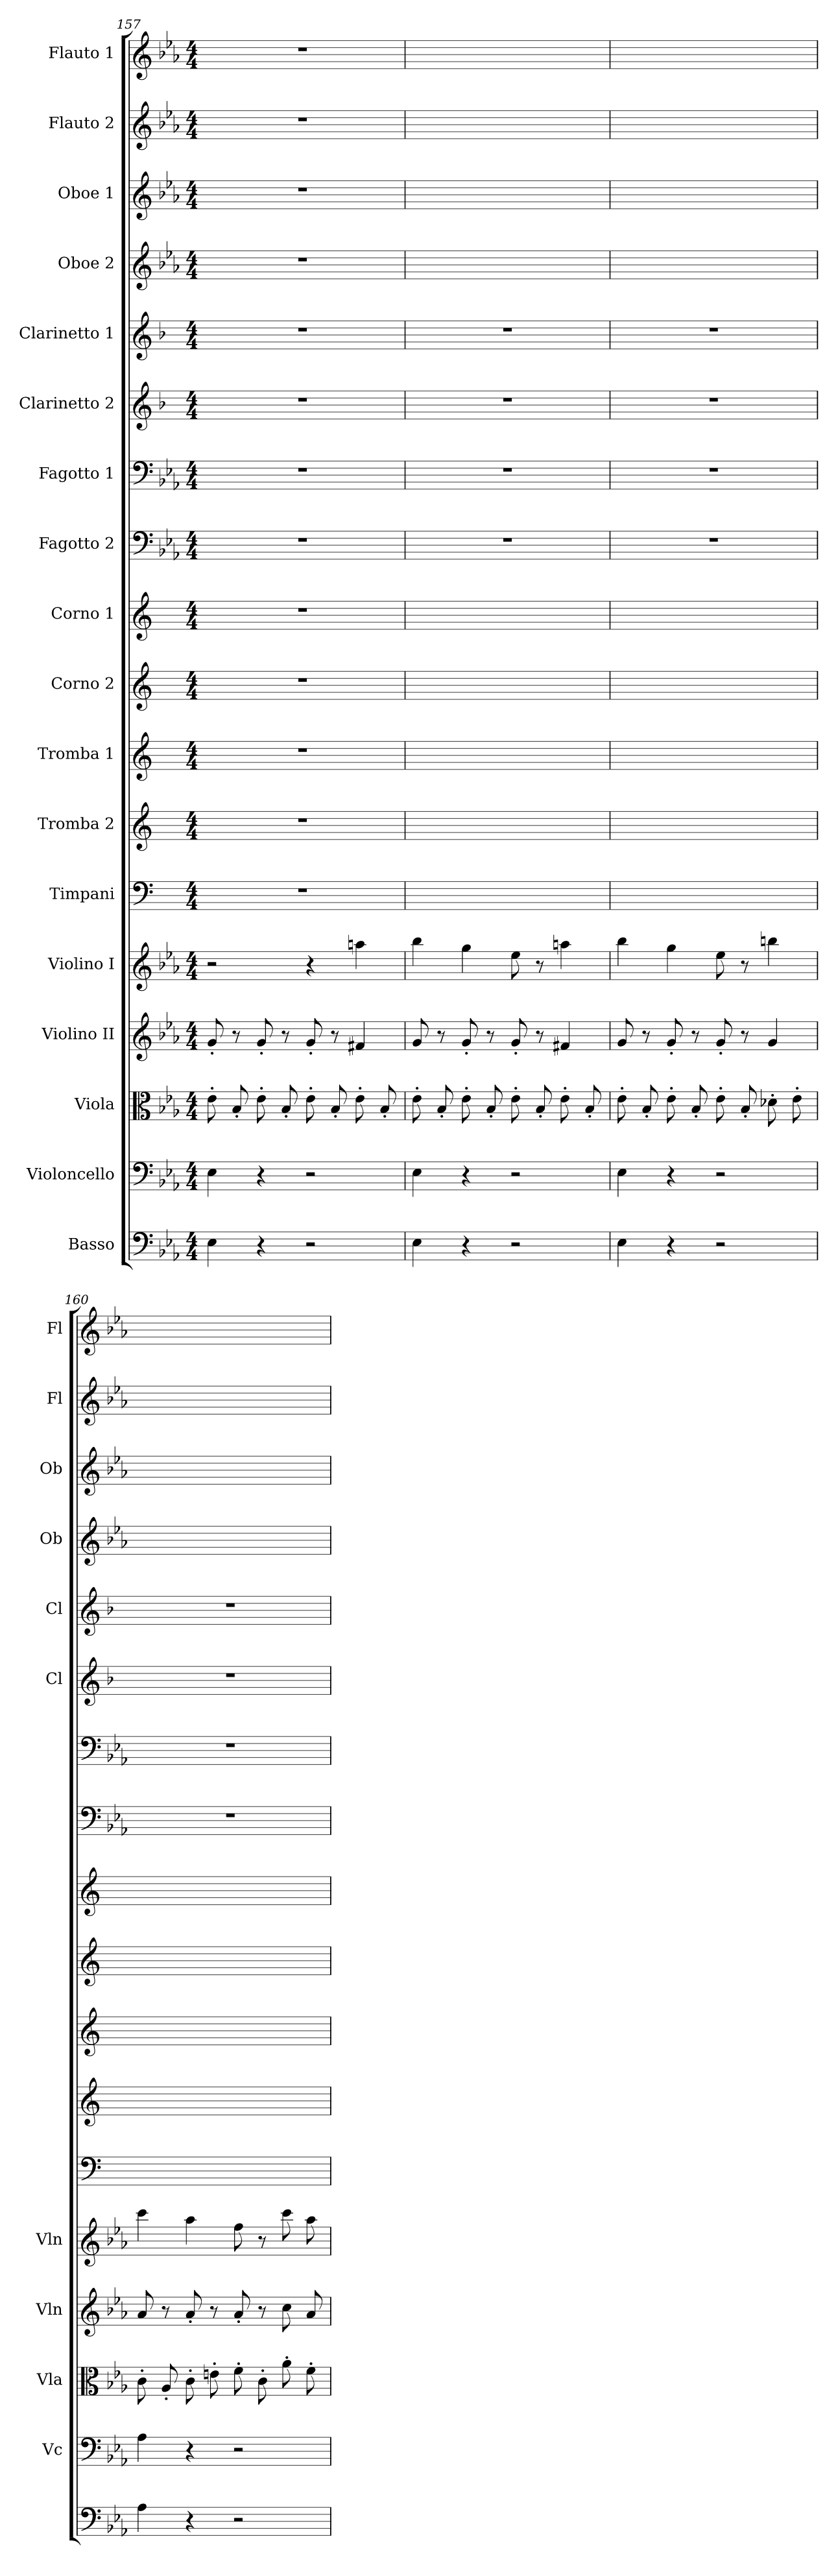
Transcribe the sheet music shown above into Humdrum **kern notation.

**kern	**kern	**kern	**kern	**kern	**kern	**kern	**kern	**kern	**kern	**kern	**kern	**kern	**kern	**kern	**kern	**kern	**kern
*part18	*part17	*part16	*part15	*part14	*part13	*part12	*part11	*part10	*part9	*part8	*part7	*part6	*part5	*part4	*part3	*part2	*part1
*staff18	*staff17	*staff16	*staff15	*staff14	*staff13	*staff12	*staff11	*staff10	*staff9	*staff8	*staff7	*staff6	*staff5	*staff4	*staff3	*staff2	*staff1
*I"Basso	*I"Violoncello	*I"Viola	*I"Violino II	*I"Violino I	*I"Timpani	*I"Tromba 2	*I"Tromba 1	*I"Corno 2	*I"Corno 1	*I"Fagotto 2	*I"Fagotto 1	*I"Clarinetto 2	*I"Clarinetto 1	*I"Oboe 2	*I"Oboe 1	*I"Flauto 2	*I"Flauto 1
*	*I'Vc	*I'Vla	*I'Vln	*I'Vln	*	*	*	*	*	*	*	*I'Cl	*I'Cl	*I'Ob	*I'Ob	*I'Fl	*I'Fl
*clefF4	*clefF4	*clefC3	*clefG2	*clefG2	*clefF4	*clefG2	*clefG2	*clefG2	*clefG2	*clefF4	*clefF4	*clefG2	*clefG2	*clefG2	*clefG2	*clefG2	*clefG2
*ITrd7c12	*	*	*	*	*	*ITrd-2c-3	*ITrd-2c-3	*ITrd5c9	*ITrd5c9	*	*	*ITrd1c2	*ITrd1c2	*	*	*	*
*k[b-e-a-]	*k[b-e-a-]	*k[b-e-a-]	*k[b-e-a-]	*k[b-e-a-]	*	*	*	*	*	*k[b-e-a-]	*k[b-e-a-]	*k[b-e-a-]	*k[b-e-a-]	*k[b-e-a-]	*k[b-e-a-]	*k[b-e-a-]	*k[b-e-a-]
*M4/4	*M4/4	*M4/4	*M4/4	*M4/4	*M4/4	*M4/4	*M4/4	*M4/4	*M4/4	*M4/4	*M4/4	*M4/4	*M4/4	*M4/4	*M4/4	*M4/4	*M4/4
=157	=157	=157	=157	=157	=157	=157	=157	=157	=157	=157	=157	=157	=157	=157	=157	=157	=157
4EE-	4E-	8e-'	8g'	2r	1r	1r	1r	1r	1r	1r	1r	1r	1r	1r	1r	1r	1r
.	.	8B-'	8r	.	.	.	.	.	.	.	.	.	.	.	.	.	.
4r	4r	8e-'	8g'	.	.	.	.	.	.	.	.	.	.	.	.	.	.
.	.	8B-'	8r	.	.	.	.	.	.	.	.	.	.	.	.	.	.
2r	2r	8e-'	8g'	4r	.	.	.	.	.	.	.	.	.	.	.	.	.
.	.	8B-'	8r	.	.	.	.	.	.	.	.	.	.	.	.	.	.
.	.	8e-'	4f#X	4aan	.	.	.	.	.	.	.	.	.	.	.	.	.
.	.	8B-'	.	.	.	.	.	.	.	.	.	.	.	.	.	.	.
=158	=158	=158	=158	=158	=158	=158	=158	=158	=158	=158	=158	=158	=158	=158	=158	=158	=158
4EE-	4E-	8e-'	8g	4bb-	1ryy	1ryy	1ryy	1ryy	1ryy	1r	1r	1r	1r	1ryy	1ryy	1ryy	1ryy
.	.	8B-'	8r	.	.	.	.	.	.	.	.	.	.	.	.	.	.
4r	4r	8e-'	8g'	4gg	.	.	.	.	.	.	.	.	.	.	.	.	.
.	.	8B-'	8r	.	.	.	.	.	.	.	.	.	.	.	.	.	.
2r	2r	8e-'	8g'	8ee-	.	.	.	.	.	.	.	.	.	.	.	.	.
.	.	8B-'	8r	8r	.	.	.	.	.	.	.	.	.	.	.	.	.
.	.	8e-'	4f#X	4aan	.	.	.	.	.	.	.	.	.	.	.	.	.
.	.	8B-'	.	.	.	.	.	.	.	.	.	.	.	.	.	.	.
=159	=159	=159	=159	=159	=159	=159	=159	=159	=159	=159	=159	=159	=159	=159	=159	=159	=159
4EE-	4E-	8e-'	8g	4bb-	1ryy	1ryy	1ryy	1ryy	1ryy	1r	1r	1r	1r	1ryy	1ryy	1ryy	1ryy
.	.	8B-'	8r	.	.	.	.	.	.	.	.	.	.	.	.	.	.
4r	4r	8e-'	8g'	4gg	.	.	.	.	.	.	.	.	.	.	.	.	.
.	.	8B-'	8r	.	.	.	.	.	.	.	.	.	.	.	.	.	.
2r	2r	8e-'	8g'	8ee-	.	.	.	.	.	.	.	.	.	.	.	.	.
.	.	8B-'	8r	8r	.	.	.	.	.	.	.	.	.	.	.	.	.
.	.	8d-X'	4g	4bbn	.	.	.	.	.	.	.	.	.	.	.	.	.
.	.	8e-'	.	.	.	.	.	.	.	.	.	.	.	.	.	.	.
=160	=160	=160	=160	=160	=160	=160	=160	=160	=160	=160	=160	=160	=160	=160	=160	=160	=160
4AA-	4A-	8c'	8a-	4ccc	1ryy	1ryy	1ryy	1ryy	1ryy	1r	1r	1r	1r	1ryy	1ryy	1ryy	1ryy
.	.	8A-'	8r	.	.	.	.	.	.	.	.	.	.	.	.	.	.
4r	4r	8c'	8a-'	4aa-	.	.	.	.	.	.	.	.	.	.	.	.	.
.	.	8en'	8r	.	.	.	.	.	.	.	.	.	.	.	.	.	.
2r	2r	8f'	8a-'	8ff	.	.	.	.	.	.	.	.	.	.	.	.	.
.	.	8c'	8r	8r	.	.	.	.	.	.	.	.	.	.	.	.	.
.	.	8a-'	8cc	8ccc	.	.	.	.	.	.	.	.	.	.	.	.	.
.	.	8f'	8a-	8aa-	.	.	.	.	.	.	.	.	.	.	.	.	.
=	=	=	=	=	=	=	=	=	=	=	=	=	=	=	=	=	=
*-	*-	*-	*-	*-	*-	*-	*-	*-	*-	*-	*-	*-	*-	*-	*-	*-	*-
